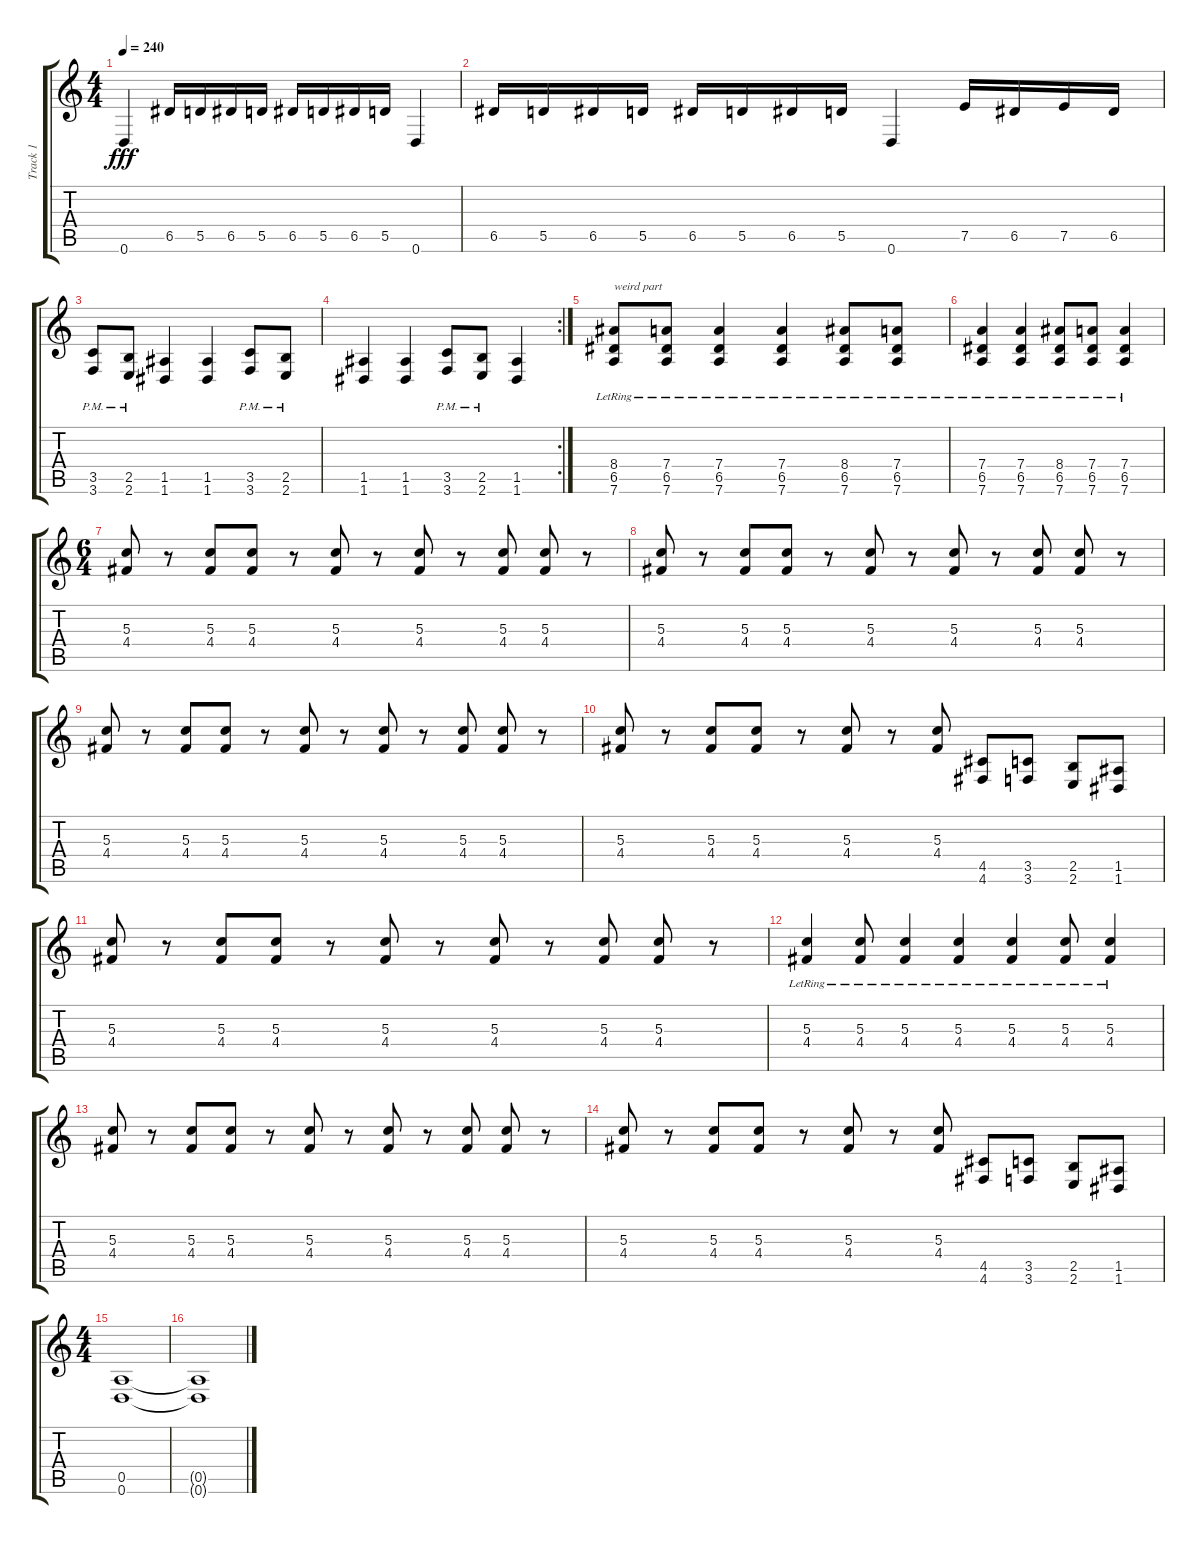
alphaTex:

\track ("Track 1" "Track 1") {instrument distortionguitar}
\staff {score tabs}
\tuning (E4 B3 G3 D3 A2 D2) {hide}
\ts (4 4)
\tempo 240
\clef g2
\ks c
0.6.4{dy fff} 6.5.16 5.5.16 6.5.16 5.5.16 6.5.16 5.5.16 6.5.16 5.5.16 0.6.4 |
6.5.16 5.5.16 6.5.16 5.5.16 6.5.16 5.5.16 6.5.16 5.5.16 0.6.4 7.5.16 6.5.16 7.5.16 6.5.16 |
(3.5{pm} 3.6{pm}).8 (2.5{pm} 2.6{pm}).8 (1.5 1.6).4 (1.5 1.6).4 (3.5{pm} 3.6{pm}).8 (2.5{pm} 2.6{pm}).8 |
\rc 2
(1.5 1.6).4 (1.5 1.6).4 (3.5{pm} 3.6{pm}).8 (2.5{pm} 2.6{pm}).8 (1.5 1.6).4 |
(8.4{lr} 6.5{lr} 7.6{lr}).8{txt "weird part"} (7.4{lr} 6.5{lr} 7.6{lr}).8 (7.4{lr} 6.5{lr} 7.6{lr}).4 (7.4{lr} 6.5{lr} 7.6{lr}).4 (8.4{lr} 6.5{lr} 7.6{lr}).8 (7.4{lr} 6.5{lr} 7.6{lr}).8 |
(7.4{lr} 6.5{lr} 7.6{lr}).4 (7.4{lr} 6.5{lr} 7.6{lr}).4 (8.4{lr} 6.5{lr} 7.6{lr}).8 (7.4{lr} 6.5{lr} 7.6{lr}).8 (7.4{lr} 6.5{lr} 7.6{lr}).4 |
\ts (6 4)
(5.3 4.4).8 r.8 (5.3 4.4).8 (5.3 4.4).8 r.8 (5.3 4.4).8 r.8 (5.3 4.4).8 r.8 (5.3 4.4).8 (5.3 4.4).8 r.8 |
(5.3 4.4).8 r.8 (5.3 4.4).8 (5.3 4.4).8 r.8 (5.3 4.4).8 r.8 (5.3 4.4).8 r.8 (5.3 4.4).8 (5.3 4.4).8 r.8 |
(5.3 4.4).8 r.8 (5.3 4.4).8 (5.3 4.4).8 r.8 (5.3 4.4).8 r.8 (5.3 4.4).8 r.8 (5.3 4.4).8 (5.3 4.4).8 r.8 |
(5.3 4.4).8 r.8 (5.3 4.4).8 (5.3 4.4).8 r.8 (5.3 4.4).8 r.8 (5.3 4.4).8 (4.5 4.6).8 (3.5 3.6).8 (2.5 2.6).8 (1.5 1.6).8 |
(5.3 4.4).8 r.8 (5.3 4.4).8 (5.3 4.4).8 r.8 (5.3 4.4).8 r.8 (5.3 4.4).8 r.8 (5.3 4.4).8 (5.3 4.4).8 r.8 |
(5.3{lr} 4.4{lr}).4 (5.3{lr} 4.4{lr}).8 (5.3{lr} 4.4{lr}).4 (5.3{lr} 4.4{lr}).4 (5.3{lr} 4.4{lr}).4 (5.3{lr} 4.4{lr}).8 (5.3{lr} 4.4{lr}).4 |
(5.3 4.4).8 r.8 (5.3 4.4).8 (5.3 4.4).8 r.8 (5.3 4.4).8 r.8 (5.3 4.4).8 r.8 (5.3 4.4).8 (5.3 4.4).8 r.8 |
(5.3 4.4).8 r.8 (5.3 4.4).8 (5.3 4.4).8 r.8 (5.3 4.4).8 r.8 (5.3 4.4).8 (4.5 4.6).8 (3.5 3.6).8 (2.5 2.6).8 (1.5 1.6).8 |
\ts (4 4)
(0.5 0.6).1 |
(0.5{t} 0.6{t}).1
